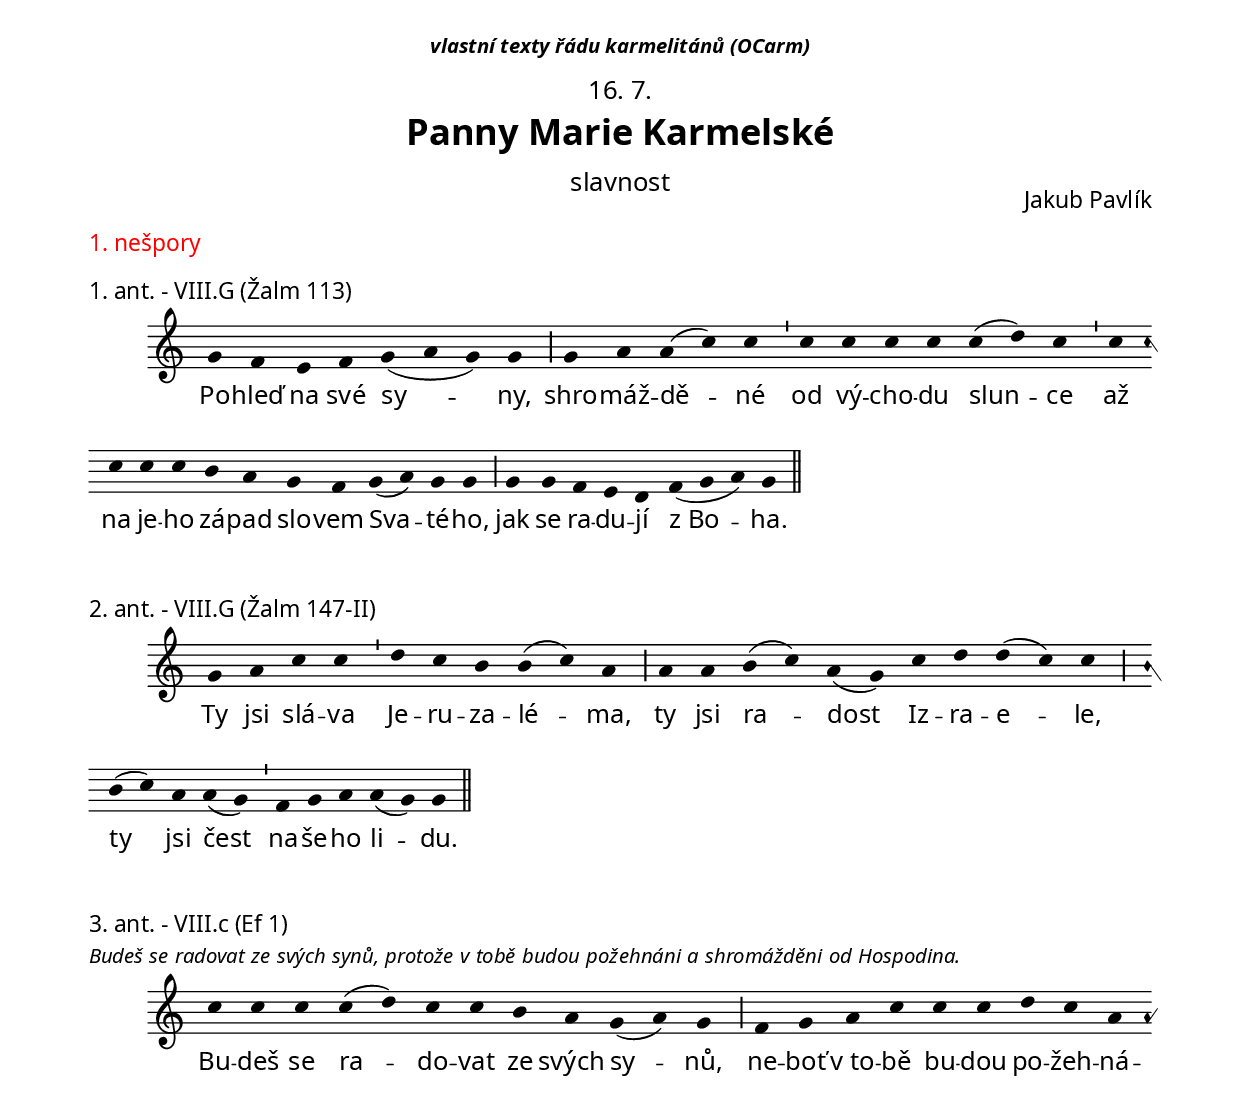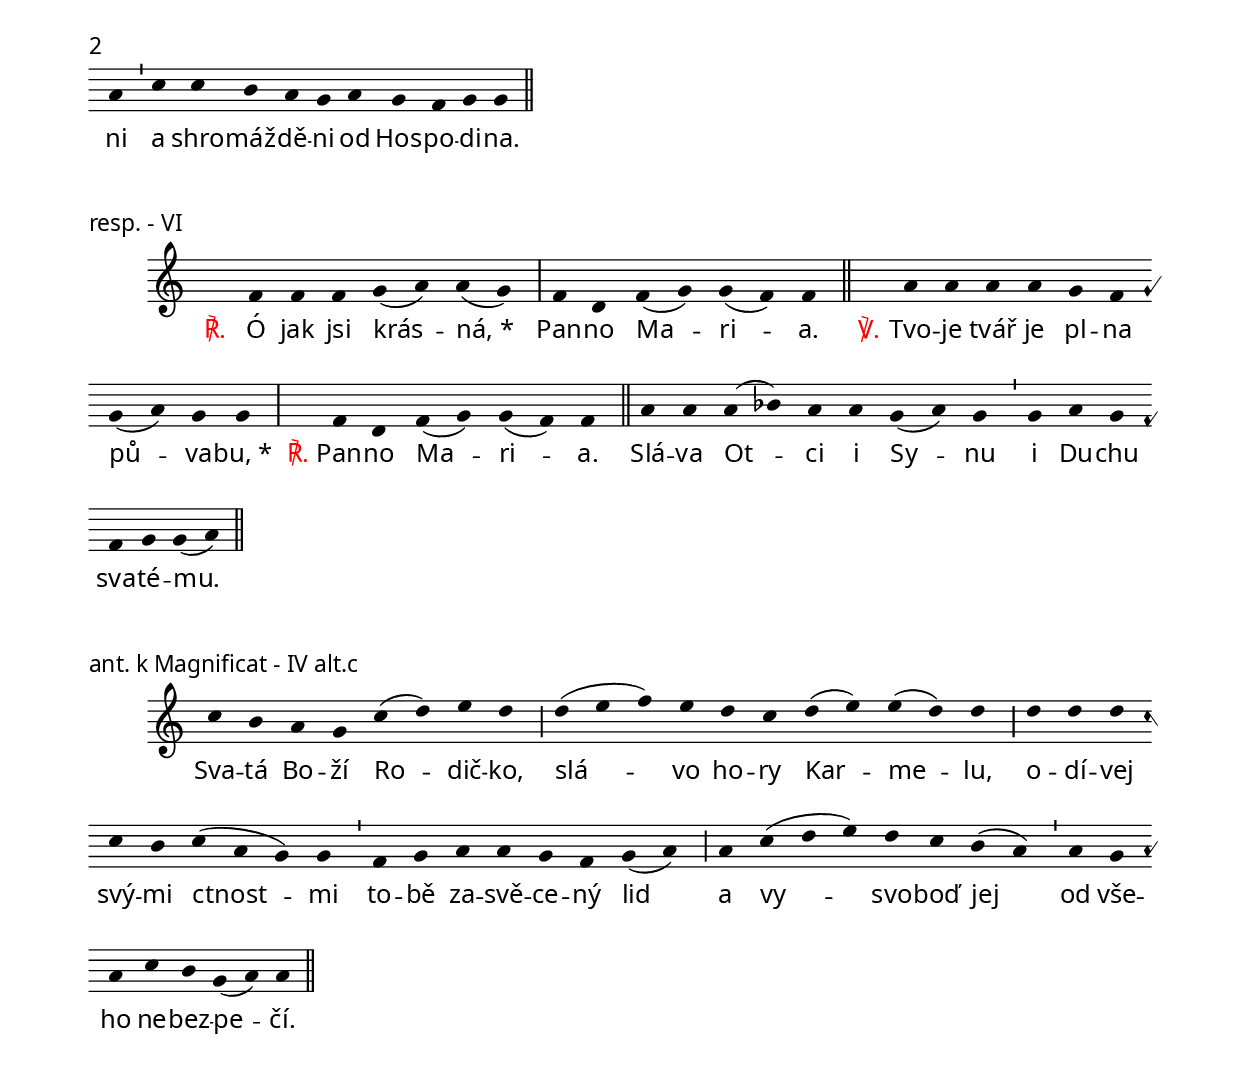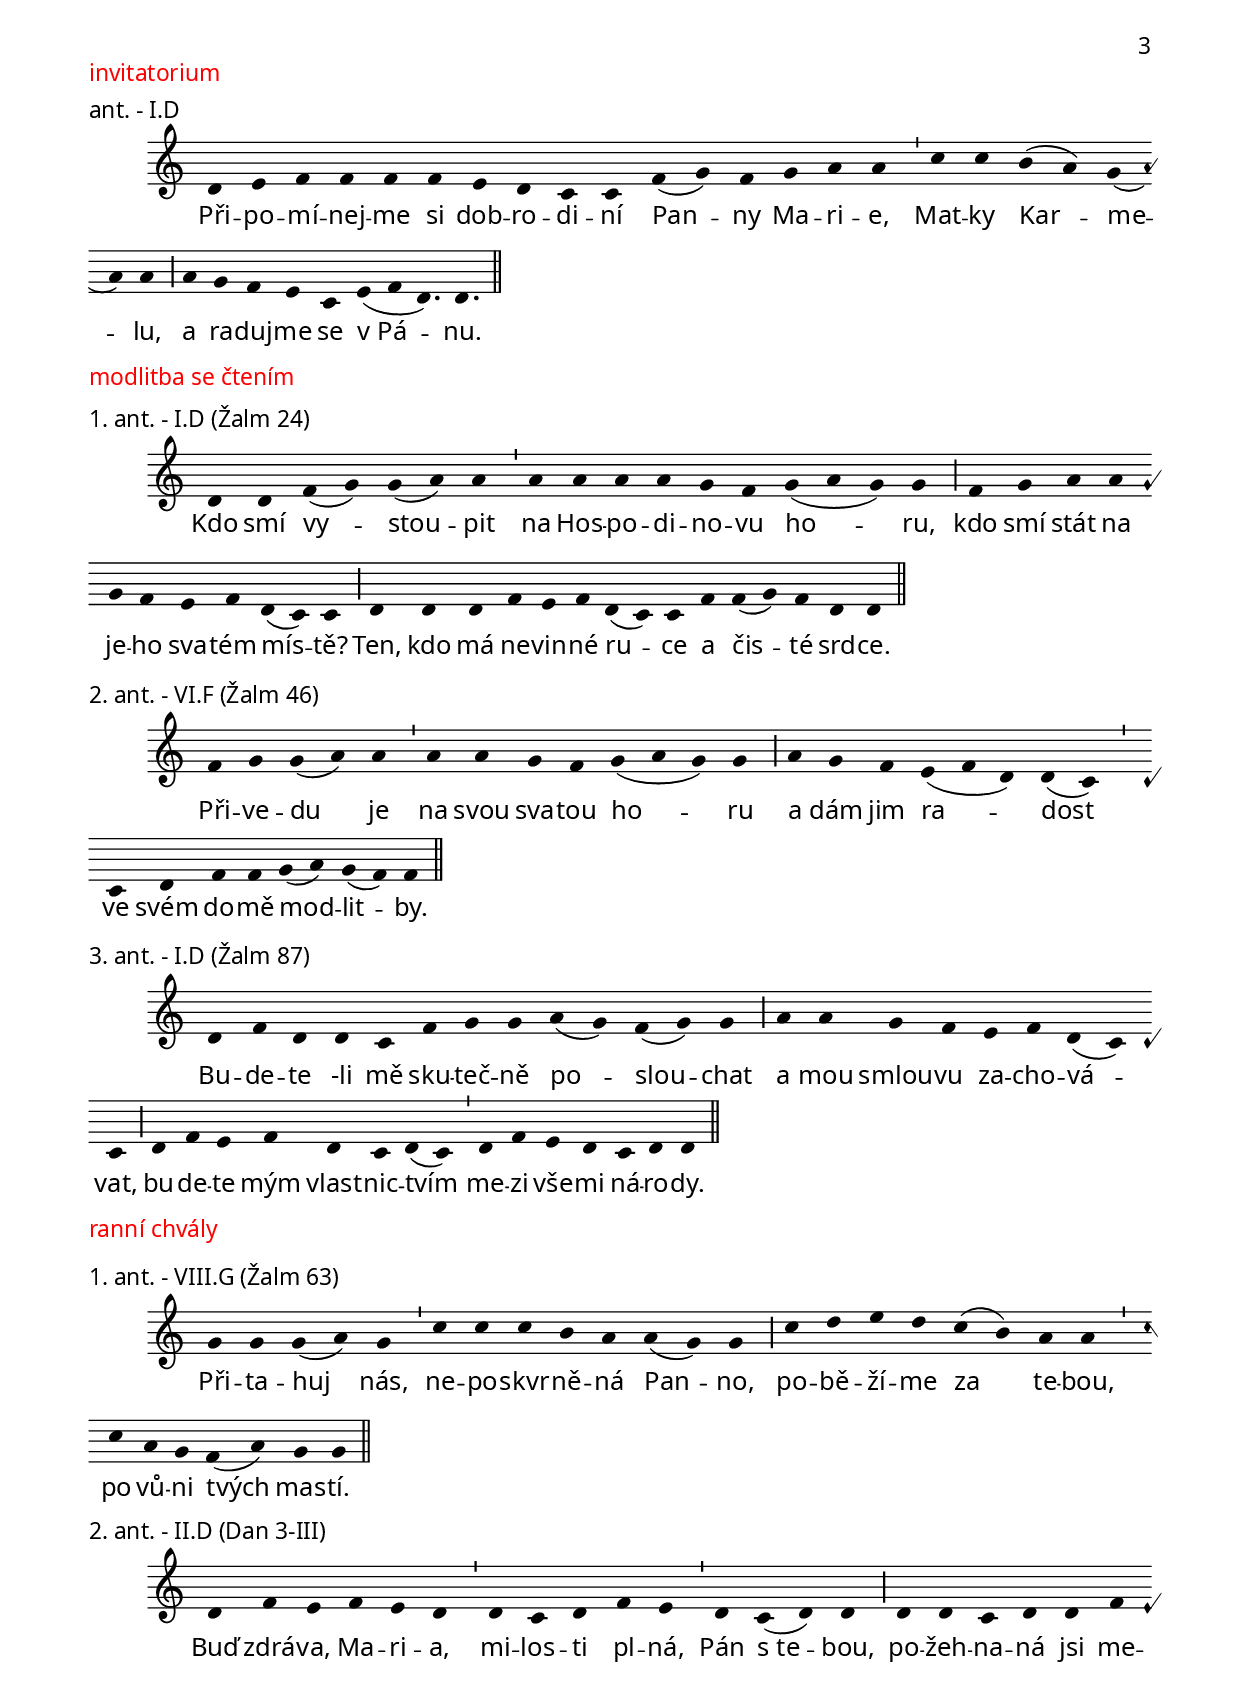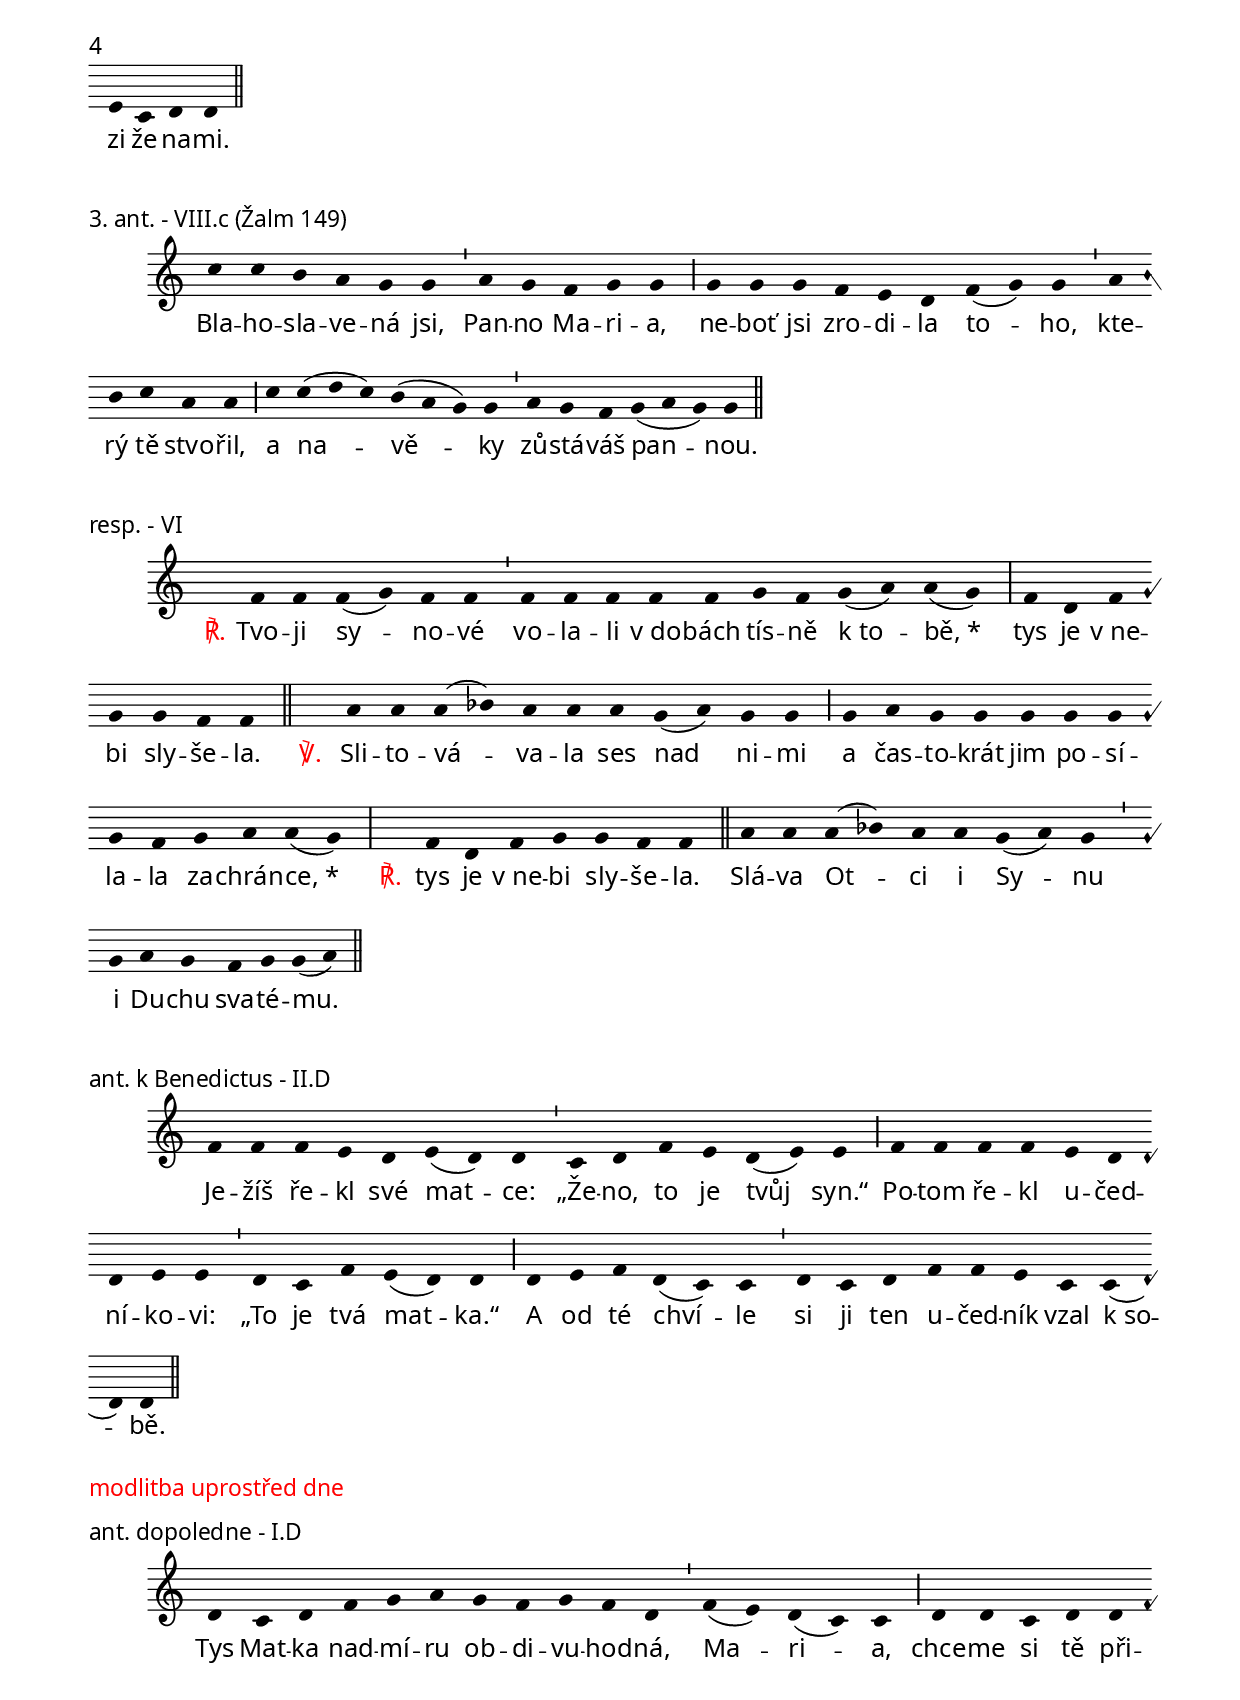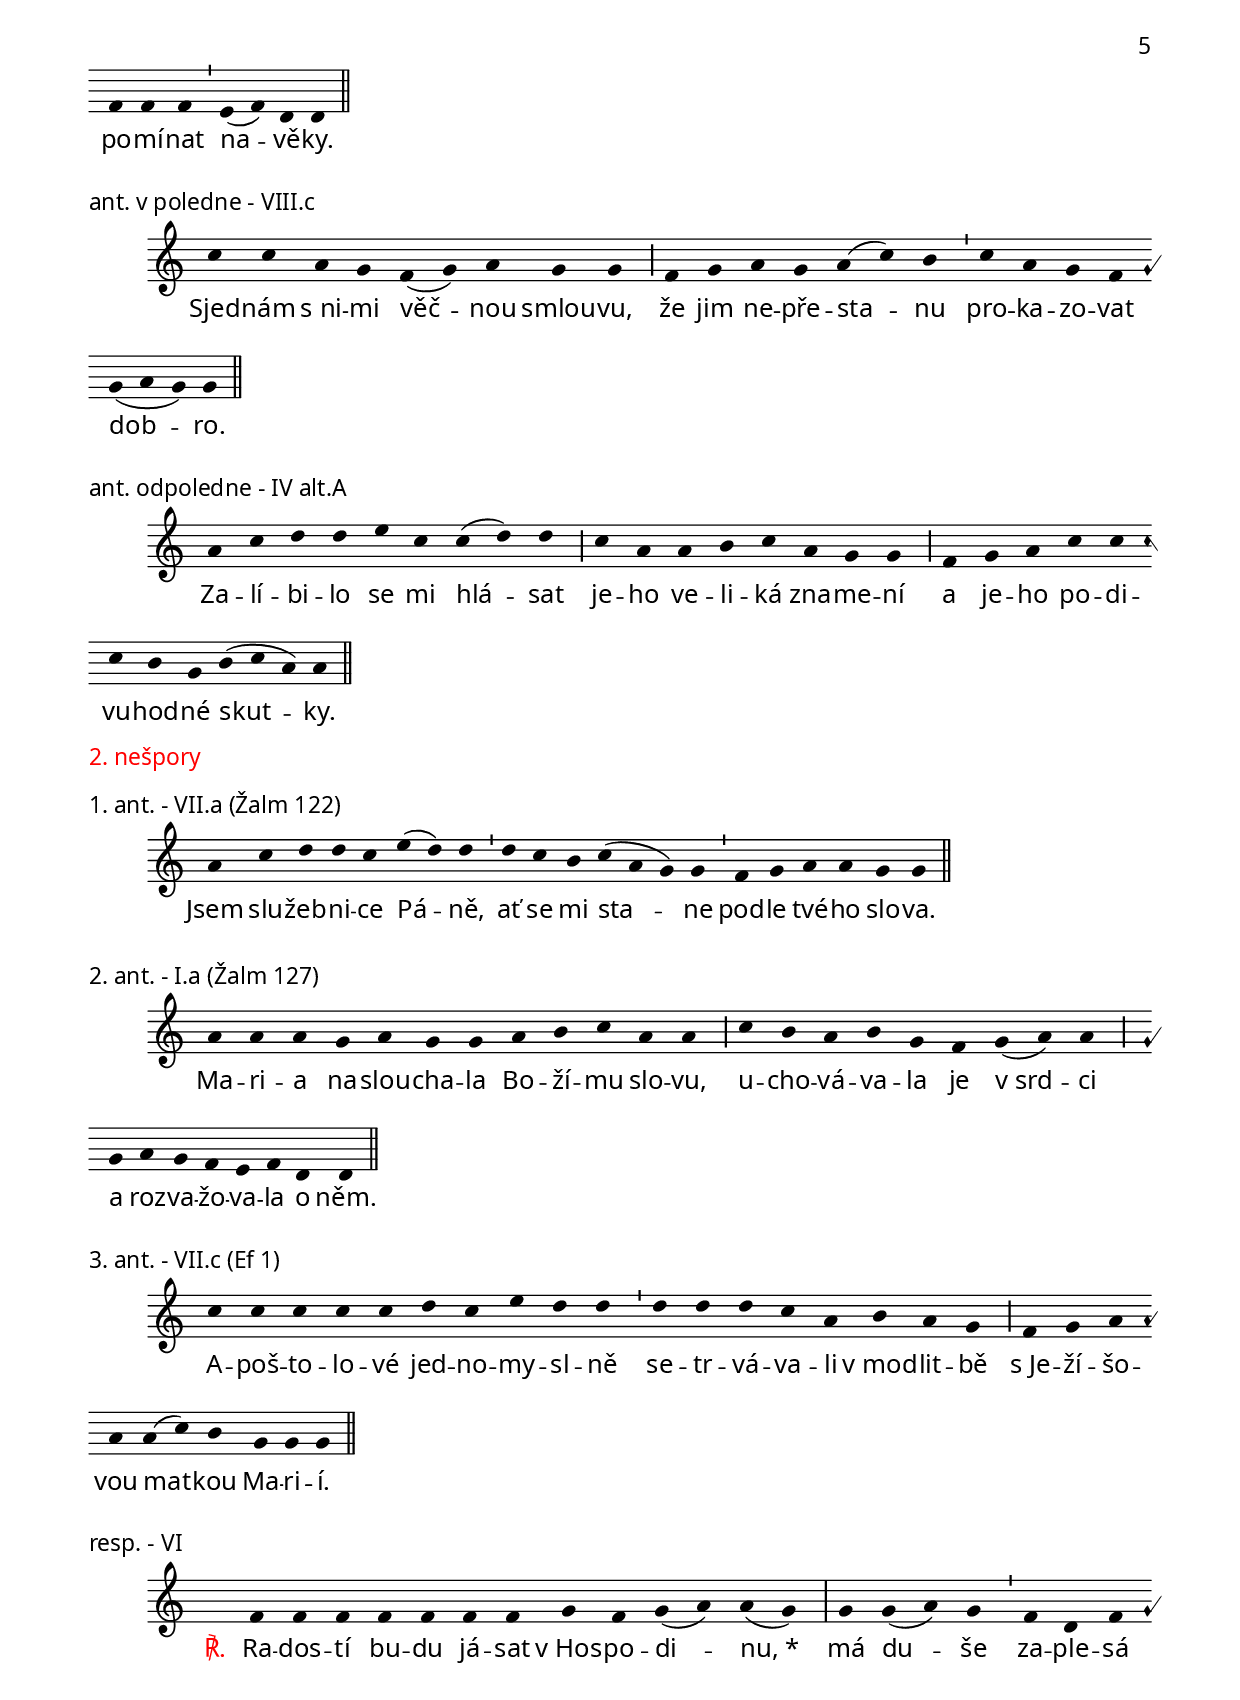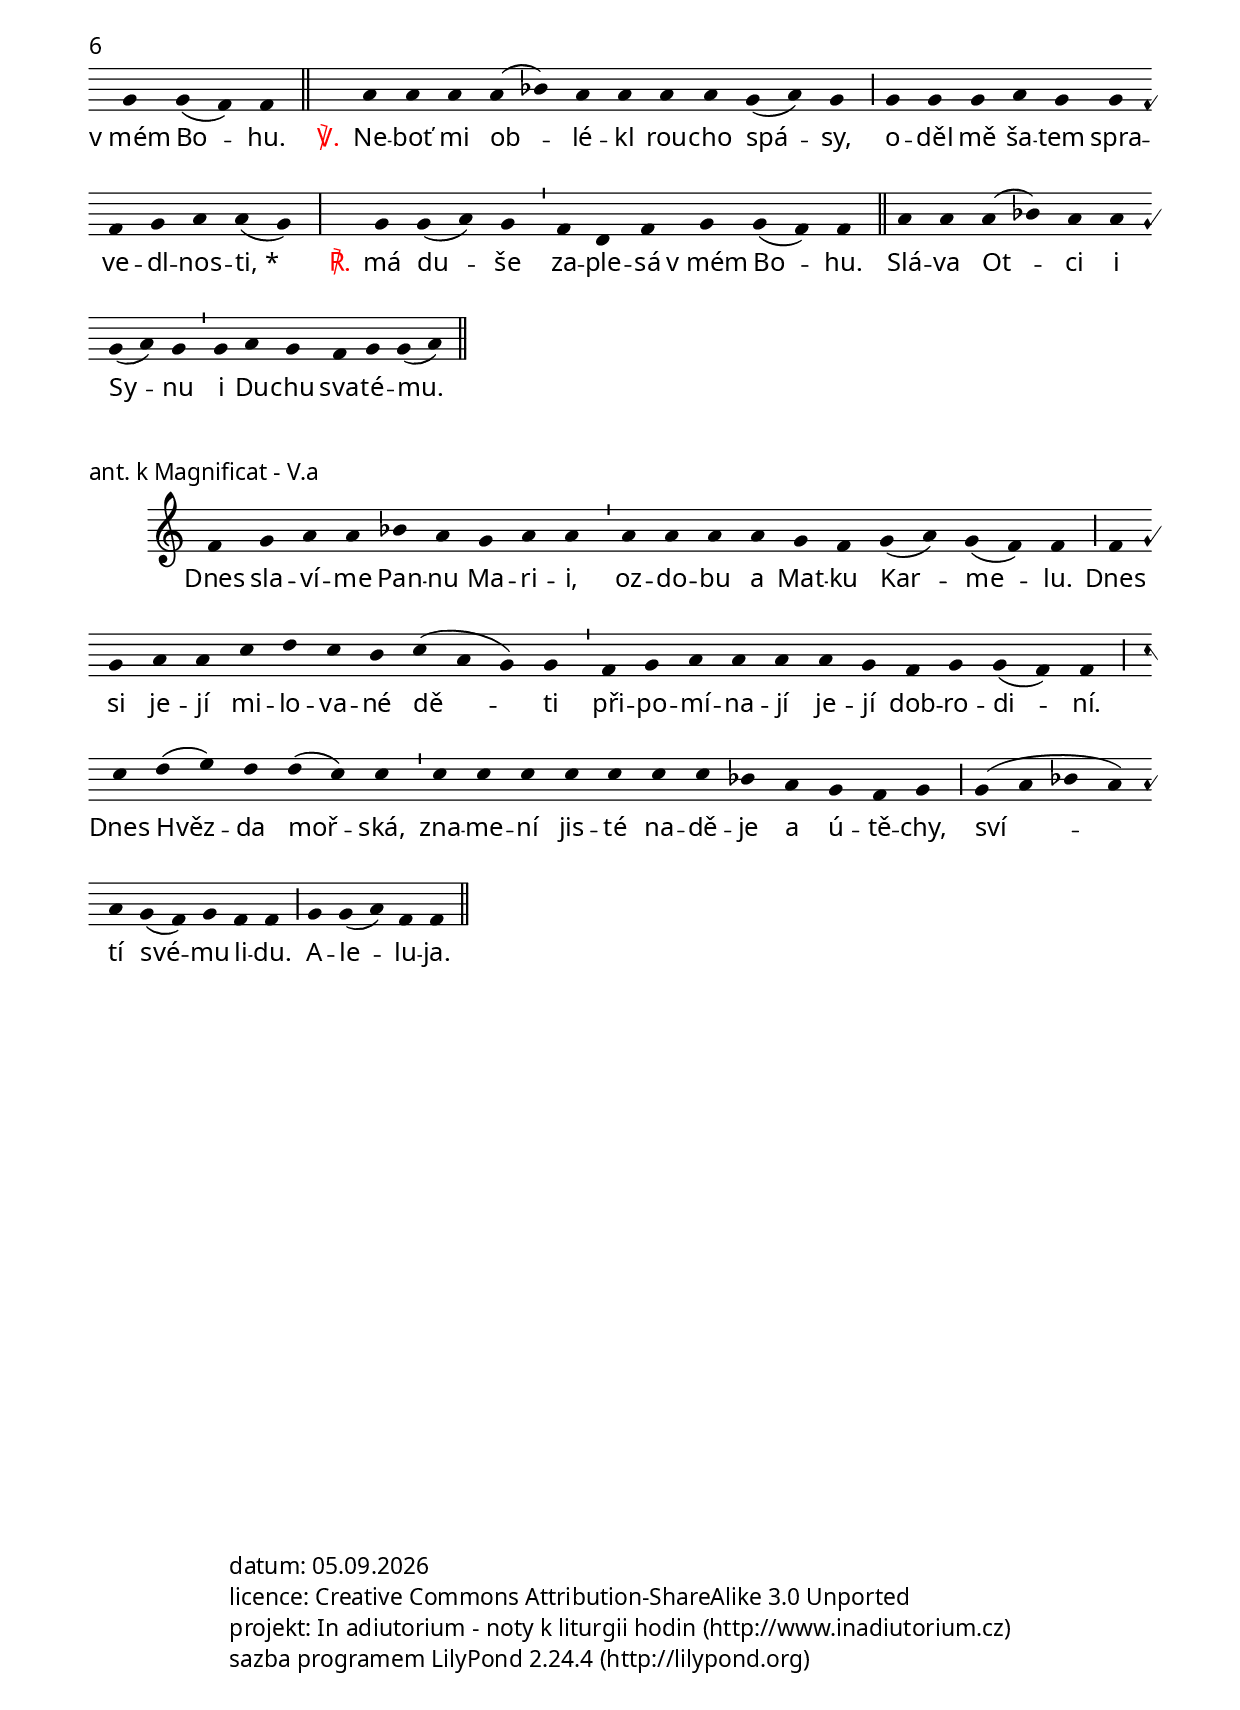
\version "2.19.80"

\include "../../spolecne.ly"
\include "../../spolecne/reholni.ly"
\include "../../dilyresponsorii.ly"

\header {
  title = \markup\titleSvatek
            "Panny Marie Karmelské"
            slavnost
            "16. 7."
            "vlastní texty řádu karmelitánů (OCarm)"
  composer = "Jakub Pavlík"
}

\markup {\nadpisHodinka {"1. nešpory"}}

\score {
  \relative c'' {
    \choralniRezim
    g4 f e f g( a g) g \barMaior
    g a a( c) c \barMin
    c c c c c( d) c \barMin
    c c c c b a g f g( a) g g \barMaior
    g g f e d f( g a) g \barFinalis
  }
  \addlyrics {
    Po -- hleď na své sy -- ny,
    shro -- máž -- dě -- né
    od vý -- cho -- du slun -- ce
    až na je -- ho zá -- pad slo -- vem Sva -- té -- ho,
    jak se ra -- du -- jí z_Bo -- ha.
  }
  \header {
    quid = "1. ant."
    modus = "VIII"
    differentia = "G"
    psalmus = "Žalm 113"
    id = "1ne-a1"
    piece = \markup\sestavTitulek
  }
}

\score {
  \relative c'' {
    \choralniRezim
    g4 a c c \barMin d4 c b b( c) a \barMaior
    a a b( c) a( g) c d d( c) c \barMaior
    b( c) a a( g) \barMin f4 g a a( g) g \barFinalis
  }
  \addlyrics {
    Ty jsi slá -- va Je -- ru -- za -- lé -- ma,
    ty jsi ra -- dost Iz -- ra -- e -- le,
    ty jsi čest na -- še -- ho li -- du.
  }
  \header {
    quid = "2. ant."
    modus = "VIII"
    differentia = "G"
    psalmus = "Žalm 147-II"
    fial = "commune/commune_maria.ly#sob-aben6"
    id = "1ne-a2"
    piece = \markup\sestavTitulek
  }
}

\score {
  \relative c'' {
    \choralniRezim
    c4 c c c( d) c c b a g( a) g \barMaior
    f g a c c c d c a a \barMin
    c c b a g a g f g g \barFinalis
  }
  \addlyrics {
    Bu -- deš se ra -- do -- vat ze svých sy -- nů,
    ne -- boť v_to -- bě bu -- dou po -- žeh -- ná -- ni
    a shro -- máž -- dě -- ni od Hos -- po -- di -- na.
  }
  \header {
    textus_approbatus = "Budeš se radovat ze svých synů,
    protože v tobě budou požehnáni a shromážděni od Hospodina."
    quid = "3. ant."
    modus = "VIII"
    differentia = "c"
    psalmus = "Ef 1"
    fial = "reholni/OCD/ocd_0716pmkarmelske.ly#1ne-a3"
    id = "1ne-a3"
    piece = \markup\sestavTitulek
  }
}

\score {
  \relative c' {
    \choralniRezim

    % R
    \neviditelna f
    f4 f f g( a) a( g) \barMax
    f d f( g) g( f) f \barFinalis
    % V
    \neviditelna a
    a4 a a a g f g( a) g g \barMax
    % R
    \neviditelna f
    f d f( g) g( f) f \barFinalis
    % Slava
    \respVIdoxologie \barFinalis
  }
  \addlyrics {
    \Response Ó jak jsi krás -- ná,_* Pan -- no Ma -- ri -- a.
    \Verse Tvo -- je tvář je pl -- na pů -- va -- bu,_*
    \Response Pan -- no Ma -- ri -- a.
    \textRespDoxologie
  }
  \header {
    quid = "resp."
    modus = "VI"
    fial = "reholni/OCD/ocd_0716pmkarmelske.ly#1ne-r?cast=2-3"
    id = "1ne-r"
    piece = \markup {\sestavTitulekResp}
  }
}

\score {
  \relative c'' {
    \choralniRezim
    c4 b a g c( d) e d \barMaior
    d( e f) e d c d( e) e( d) d \barMaior
    d d d c b c( a g) g \barMin
    f g a a g f g( a) \barMaior
    a c( d e) d c b( a) \barMin
    a g a c b g( a) a \barFinalis
  }
  \addlyrics {
    Sva -- tá Bo -- ží Ro -- dič -- ko,
    slá -- vo ho -- ry Kar -- me -- lu,
    o -- dí -- vej svý -- mi ctnost -- mi
    to -- bě za -- svě -- ce -- ný lid
    a vy -- svo -- boď jej
    od vše -- ho ne -- bez -- pe -- čí.
  }
  \header {
    quid = "ant. k Magnificat"
    modus = "IV alt"
    differentia = "c"
    psalmus = ""
    fial = "sanktoral/0908narozenipm.ly#ne-a3?cast=1"
    id = "1ne-amag"
    piece = \markup {\sestavTitulekBezZalmu}
  }
}

\pageBreak % ZLOM

\markup {\nadpisHodinka {"invitatorium"}}

\score {
  \relative c' {
    \choralniRezim
    d4 e f f f f e d c c f( g) f g a a \barMin
    c c b( a) g( a) a \barMaior
    a g f e c e( f d4.) d \barFinalis
  }
  \addlyrics {
    Při -- po -- mí -- nej -- me si dob -- ro -- di -- ní Pan -- ny Ma -- ri -- e,
    Mat -- ky Kar -- me -- lu,
    a ra -- duj -- me se v_Pá -- nu.
  }
  \header {
    quid = "ant."
    modus = "I"
    differentia = "D"
    psalmus = ""
    fial = "reholni/OCD/ocd_0716pmkarmelske.ly#invit"
    id = "invit"
    piece = \markup\sestavTitulekBezZalmu
  }
}

\markup {\nadpisHodinka {"modlitba se čtením"}}

\score {
  \relative c' {
    \choralniRezim
    d4 d f( g) g( a) a \barMin
    a a a a g f g( a g) g \barMaior
    f g a a g f e f d( c) c \barMaior
    d d d f e f d( c) c f f( g) f d d \barFinalis
  }
  \addlyrics {
    Kdo smí vy -- stou -- pit
    na Hos -- po -- di -- no -- vu ho -- ru,
    kdo smí stát na je -- ho sva -- tém mís -- tě?
    Ten, kdo má ne -- vin -- né ru -- ce a čis -- té srd -- ce.
  }
  \header {
    quid = "1. ant."
    modus = "I"
    differentia = "D"
    psalmus = "Žalm 24"
    fial = "reholni/OCD/ocd_0716pmkarmelske.ly#mc-a1"
    id = "mc-a1"
    piece = \markup\sestavTitulek
  }
}

\score {
  \relative c' {
    \choralniRezim
    f4 g g( a) a \barMin
    a a g f g( a g) g \barMaior
    a g f e( f d) d( c) \barMin
    c d f f g( a) g( f) f \barFinalis
  }
  \addlyrics {
    Při -- ve -- du je
    na svou sva -- tou ho -- ru
    a dám jim ra -- dost
    ve svém do -- mě mod -- lit -- by.
  }
  \header {
    quid = "2. ant."
    modus = "VI"
    differentia = "F"
    psalmus = "Žalm 46"
    fial = "reholni/OCD/ocd_0716pmkarmelske.ly#mc-a2?cast=1-2,4"
    id = "mc-a2"
    piece = \markup\sestavTitulek
  }
}

\score {
  \relative c' {
    \choralniRezim
    d4 f d d c f g g a( g) f( g) g \barMaior
    a a g f e f d( c) c \barMaior
    d f e f d c d( c) \barMin
    d f e d c d d \barFinalis
  }
  \addlyrics {
    Bu -- de -- te -li mě sku -- teč -- ně po -- slou -- chat
    a mou smlou -- vu za -- cho -- vá -- vat,
    bu -- de -- te mým vlast -- nic -- tvím
    me -- zi vše -- mi ná -- ro -- dy.
  }
  \header {
    quid = "3. ant."
    modus = "I"
    differentia = "D"
    psalmus = "Žalm 87"
    id = "mc-a3"
    piece = \markup\sestavTitulek
  }
}

% antifonu pro vigilii breviar.cz (zatím?) nemá

\markup {\nadpisHodinka {"ranní chvály"}}

\score {
  \relative c'' {
    \choralniRezim
    g4 g g( a) g \barMin
    c c c b a a( g) g \barMaior
    c d e d c( b) a a \barMin
    c a g f( a) g g \barFinalis
  }
  \addlyrics {
    Při -- ta -- huj nás,
    ne -- po -- skvr -- ně -- ná Pan -- no,
    po -- bě -- ží -- me za te -- bou,
    po vů -- ni tvých mas -- tí.
  }
  \header {
    quid = "1. ant."
    modus = "VIII"
    differentia = "G"
    psalmus = "Žalm 63"
    fial = "reholni/OCD/ocd_0716pmkarmelske.ly#rch-a1?cast=1-3"
    id = "rch-a1"
    piece = \markup\sestavTitulek
  }
}

\score {
  \relative c' {
    \choralniRezim
    d4 f e f e d \barMin
    d c d f e \barMin
    d c( d) d \barMaior
    d d c d d f e c d d \barFinalis
  }
  \addlyrics {
    Buď zdrá -- va, Ma -- ri -- a,
    mi -- los -- ti pl -- ná,
    Pán s_te -- bou,
    po -- žeh -- na -- ná jsi me -- zi že -- na -- mi.
  }
  \header {
    quid = "2. ant."
    modus = "II"
    differentia = "D"
    psalmus = "Dan 3-III"
    fial = "reholni/OCD/ocd_0716pmkarmelske.ly#rch-a2"
    id = "rch-a2"
    piece = \markup\sestavTitulek
  }
}

\score {
  \relative c'' {
    \choralniRezim
    c4 c b a g g \barMin
    a g f g g \barMaior
    g g g f e d f( g) g \barMin
    a b c a a \barMaior
    c c( d c) b( a g) g \barMin
    a g f g( a g) g \barFinalis
  }
  \addlyrics {
    Bla -- ho -- sla -- ve -- ná jsi,
    Pan -- no Ma -- ri -- a,
    ne -- boť jsi zro -- di -- la to -- ho,
    kte -- rý tě stvo -- řil,
    a na -- vě -- ky
    zů -- stá -- váš pan -- nou.
  }
  \header {
    quid = "3. ant."
    modus = "VIII"
    differentia = "c"
    psalmus = "Žalm 149"
    fial = "reholni/OCD/ocd_0716pmkarmelske.ly#rch-a3"
    id = "rch-a3"
    piece = \markup\sestavTitulek
  }
}

\score {
  \relative c' {
    \choralniRezim

    % R
    \neviditelna f
    f4 f f( g) f f \barMin f f f f f g f g( a) a( g) \barMax
    f d f g g f f \barFinalis
    % V
    \neviditelna a
    a4 a a( bes) a a a g( a) g g \barMaior
    g a g g g g g g f g a a( g) \barMax
    % R
    \neviditelna f
    f d f g g f f \barFinalis
    % Slava
    \respVIdoxologie \barFinalis
  }
  \addlyrics {
    \Response Tvo -- ji sy -- no -- vé vo -- la -- li v_do -- bách tís -- ně k_to -- bě,_*
    tys je v_ne -- bi sly -- še -- la.
    \Verse Sli -- to -- vá -- va -- la ses nad ni -- mi
    a čas -- to -- krát jim po -- sí -- la -- la za -- chrán -- ce,_*
    \Response tys je v_ne -- bi sly -- še -- la.
    \textRespDoxologie
  }
  \header {
    quid = "resp."
    modus = "VI"
    id = "rch-r"
    piece = \markup {\sestavTitulekResp}
  }
}

\score {
  \relative c' {
    \choralniRezim
    f4 f f e d e( d) d \barMin
    c d f e d( e) e \barMaior
    f f f f e d d e e \barMin
    d c f e( d) d \barMaior
    d e f d( c) c \barMin
    d c d f f e c c( d) d \barFinalis
  }
  \addlyrics {
    Je -- žíš ře -- kl své mat -- ce:
    „Že -- no, to je tvůj syn.“
    Po -- tom ře -- kl u -- čed -- ní -- ko -- vi:
    „To je tvá mat -- ka.“
    A od té chví -- le
    si ji ten u -- čed -- ník vzal k_so -- bě.
  }
  \header {
    quid = "ant. k Benedictus"
    modus = "II"
    differentia = "D"
    psalmus = ""
    fial = "reholni/OCD/ocd_0716pmkarmelske.ly#rch-aben"
    id = "rch-aben"
    piece = \markup {\sestavTitulekBezZalmu}
  }
}

\markup {\nadpisHodinka {"modlitba uprostřed dne"}}

\score {
  \relative c' {
    \choralniRezim
    d4 c d f g a g f g f d \barMin
    f( e) d( c) c \barMaior
    d d c d d f f f \barMin
    e( f) d d \barFinalis
  }
  \addlyrics {
    Tys Mat -- ka nad -- mí -- ru ob -- di -- vu -- hod -- ná,
    Ma -- ri -- a,
    chce -- me si tě při -- po -- mí -- nat
    na -- vě -- ky.
  }
  \header {
    quid = "ant. dopoledne"
    modus = "I"
    differentia = "D"
    psalmus = ""
    fial = "reholni/OCD/ocd_0716pmkarmelske.ly#tercie?cast=1-2"
    id = "tercie"
    piece = \markup\sestavTitulekBezZalmu
  }
}

\score {
  \relative c'' {
    \choralniRezim
    c4 c a g f( g) a g g \barMaior
    f g a g a( c) b \barMin
    c a g f g( a g) g \barFinalis
  }
  \addlyrics {
    Sjed -- nám s_ni -- mi věč -- nou smlou -- vu,
    že jim ne -- pře -- sta -- nu
    pro -- ka -- zo -- vat dob -- ro.
  }
  \header {
    quid = "ant. v poledne"
    modus = "VIII"
    differentia = "c"
    psalmus = ""
    id = "sexta"
    piece = \markup\sestavTitulekBezZalmu
  }
}

\score {
  \relative c'' {
    \choralniRezim
    a4 c d d e c c( d) d \barMaior
    c a a b c a g g \barMaior
    f g a c c c b g b( c a) a \barFinalis
  }
  \addlyrics {
    Za -- lí -- bi -- lo se mi hlá -- sat
    je -- ho ve -- li -- ká zna -- me -- ní
    a je -- ho po -- di -- vu -- hod -- né skut -- ky.
  }
  \header {
    quid = "ant. odpoledne"
    modus = "IV alt"
    differentia = "A"
    psalmus = ""
    id = "nona"
    piece = \markup\sestavTitulekBezZalmu
  }
}

\markup {\nadpisHodinka {"2. nešpory"}}

\score {
  \relative c'' {
    \choralniRezim
    a4 c d d c e( d) d \barMin
    d c b c( a g) g \barMin
    f g a a g g \barFinalis
  }
  \addlyrics {
    Jsem slu -- žeb -- ni -- ce Pá -- ně,
    ať se mi sta -- ne pod -- le tvé -- ho slo -- va.
  }
  \header {
    quid = "1. ant."
    modus = "VII"
    differentia = "a"
    psalmus = "Žalm 122"
    fial = "commune/commune_maria.ly#2ne-a2?-aleluja"
    id = "2ne-a1"
    piece = \markup\sestavTitulek
  }
}

\score {
  \relative c'' {
    \choralniRezim
    a4 a a g a g g a b c a a \barMaior
    c b a b g f g( a) a \barMaior
    g a g f e f d d \barFinalis
  }
  \addlyrics {
    Ma -- ri -- a na -- slou -- cha -- la Bo -- ží -- mu slo -- vu,
    u -- cho -- vá -- va -- la je v_srd -- ci
    a roz -- va -- žo -- va -- la o něm.
  }
  \header {
    quid = "2. ant."
    modus = "I"
    differentia = "a"
    psalmus = "Žalm 127"
    fial = "reholni/OCD/ocd_0716pmkarmelske.ly#2ne-a2"
    id = "2ne-a2"
    piece = \markup\sestavTitulek
  }
}

\score {
  \relative c'' {
    \choralniRezim
    c4 c c c c d c e d d \barMin
    d d d c a b a g \barMaior
    f g a a a( c) b g g g \barFinalis
  }
  \addlyrics {
    A -- poš -- to -- lo -- vé jed -- no -- my -- sl -- ně
    se -- tr -- vá -- va -- li v_mod -- lit -- bě
    s_Je -- ží -- šo -- vou mat -- kou Ma -- ri -- í.
  }
  \header {
    quid = "3. ant."
    modus = "VII"
    differentia = "c"
    psalmus = "Ef 1"
    fial = "reholni/OCD/ocd_0716pmkarmelske.ly#2ne-a3"
    id = "2ne-a3"
    piece = \markup\sestavTitulek
  }
}

\score {
  \relative c' {
    \choralniRezim

    % R
    \neviditelna f
    f4 f f f f f f g f g( a) a( g) \barMax
    g g( a) g \barMin f d f g g( f) f \barFinalis
    % V
    \neviditelna a
    a4 a a a( bes) a a a a g( a) g \barMaior
    g g g a g g f g a a( g) \barMax
    % R
    \neviditelna f
    g g( a) g \barMin f d f g g( f) f \barFinalis
    % Slava
    \respVIdoxologie \barFinalis
  }
  \addlyrics {
    \Response Ra -- dos -- tí bu -- du já -- sat v_Hos -- po -- di -- nu,_*
    má du -- še za -- ple -- sá v_mém Bo -- hu.
    \Verse Ne -- boť mi ob -- lé -- kl rou -- cho spá -- sy,
    o -- děl mě ša -- tem spra -- ve -- dl -- nos -- ti,_*
    \Response má du -- še za -- ple -- sá v_mém Bo -- hu.
    \textRespDoxologie
  }
  \header {
    quid = "resp."
    modus = "VI"
    fial = "reholni/OCD/ocd_0716pmkarmelske.ly#2ne-r"
    id = "2ne-r"
    piece = \markup {\sestavTitulekResp}
  }
}

\score {
  \relative c' {
    \choralniRezim
    f4 g a a bes a g a a \barMin
    a a a a g f g( a) g( f) f \barMaior
    f g a a c d c b c( a g) g \barMin
    f g a a a a g f g g( f) f \barMaior
    c' d( e) d d( c) c \barMin
    c c c c c c c bes a g f g \barMaior
    g( a bes a) a g( f) g f f \barMaior
    g g( a) f f \barFinalis
  }
  \addlyrics {
    Dnes sla -- ví -- me Pan -- nu Ma -- ri -- i,
    oz -- do -- bu a Mat -- ku Kar -- me -- lu.
    Dnes si je -- jí mi -- lo -- va -- né dě -- ti
    při -- po -- mí -- na -- jí je -- jí dob -- ro -- di -- ní.
    Dnes Hvěz -- da moř -- ská,
    zna -- me -- ní jis -- té na -- dě -- je a ú -- tě -- chy,
    sví -- tí své -- mu li -- du.
    A -- le -- lu -- ja.
  }
  \header {
    quid = "ant. k Magnificat"
    modus = "V"
    differentia = "a"
    psalmus = ""
    fial = "reholni/OCD/ocd_0716pmkarmelske.ly#2ne-amag?cast=1,3-5"
    id = "2ne-amag"
    piece = \markup {\sestavTitulekBezZalmu}
  }
}
